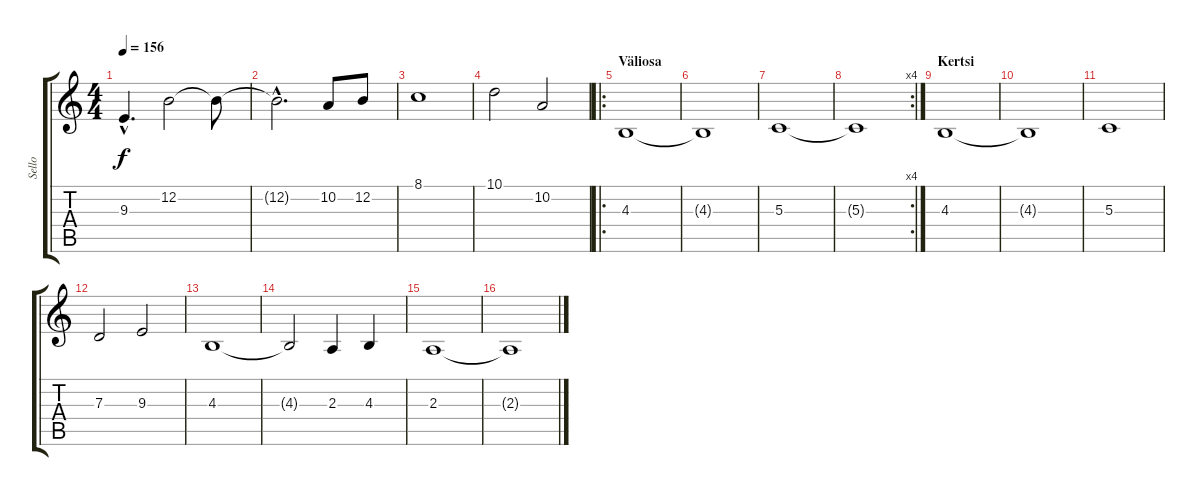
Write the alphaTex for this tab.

\track ("Sello" "Sello") {instrument cello}
\staff {score tabs}
\tuning (E4 B3 G3 D3 A2 D2) {hide}
\ts (4 4)
\tempo 156
\clef g2
\ks c
9.3{hac}.4{d dy f} 12.2.2 12.2{t}.8 |
12.2{hac t}.2{d} 10.2.8 12.2.8 |
8.1.1 |
10.1.2 10.2.2 |
\ro
\section ("" "Väliosa")
4.3.1 |
4.3{t}.1 |
5.3.1 |
\rc 4
5.3{t}.1 |
\section ("" "Kertsi")
4.3.1{volume 13} |
4.3{t}.1 |
5.3.1 |
7.3.2 9.3.2 |
4.3.1 |
4.3{t}.2 2.3.4 4.3.4 |
2.3.1 |
2.3{t}.1
